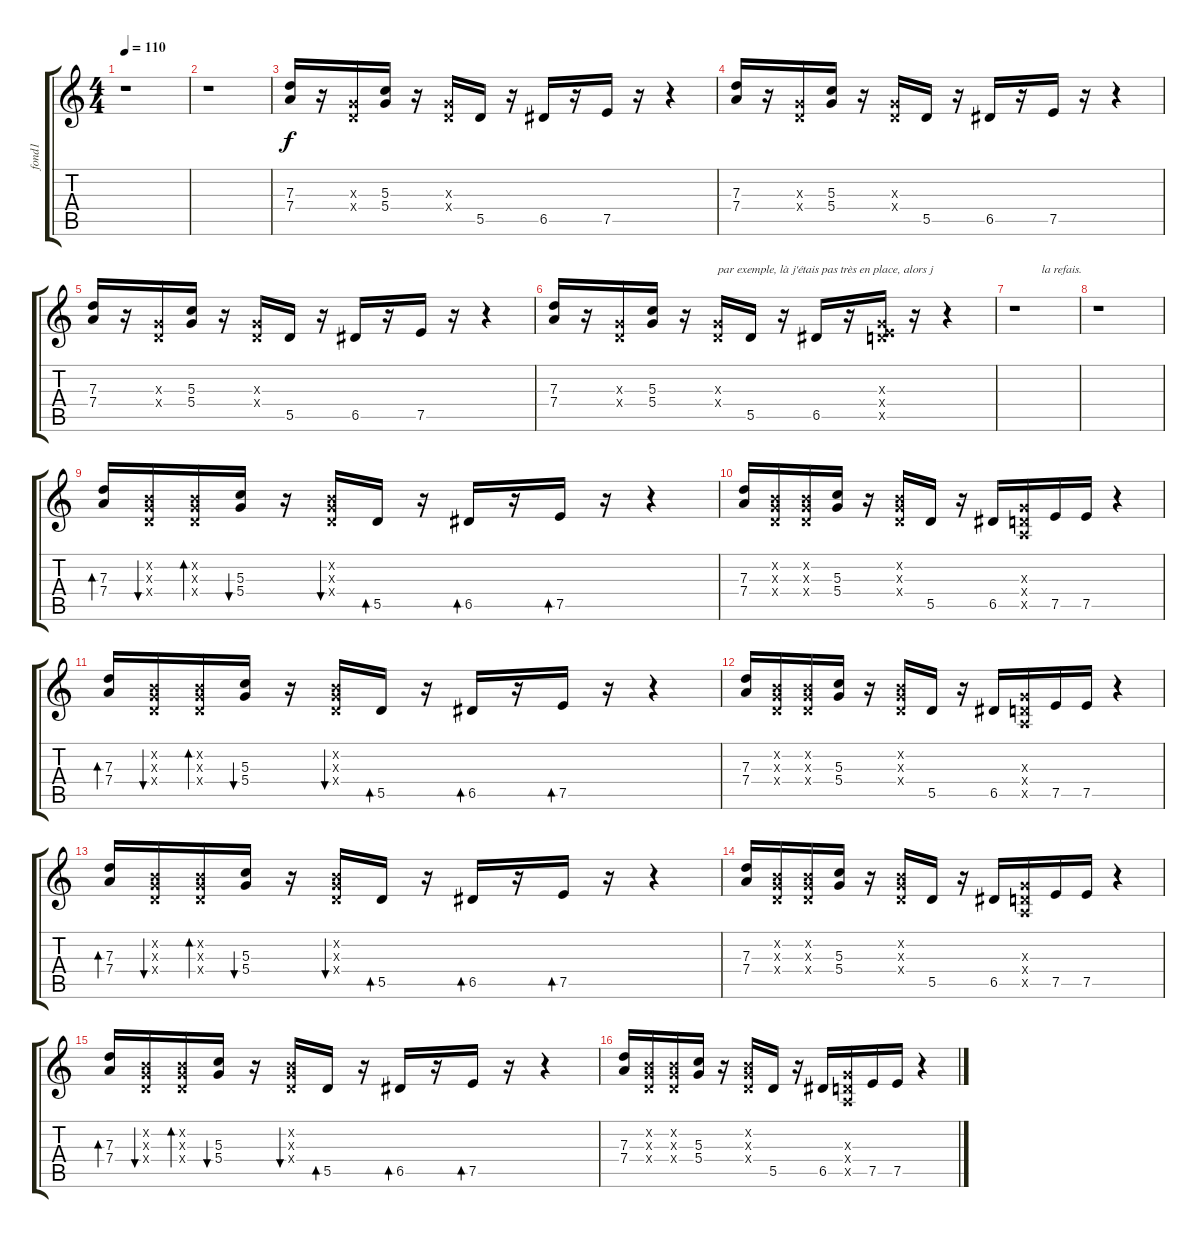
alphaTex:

\track ("fond1" "fond1") {instrument electricguitarjazz}
\staff {score tabs}
\tuning (E4 B3 G3 D3 A2 E2) {hide}
\ts (4 4)
\tempo 110
\clef g2
\ks c
r.1{dy f instrument electricguitarjazz} |
r.1 |
(7.3 7.4).16 r.16 (0.3{x} 0.4{x}).16 (5.3 5.4).16 r.16 (0.3{x} 0.4{x}).16 5.5.16 r.16 6.5.16 r.16 7.5.16 r.16 r.4 |
(7.3 7.4).16 r.16 (0.3{x} 0.4{x}).16 (5.3 5.4).16 r.16 (0.3{x} 0.4{x}).16 5.5.16 r.16 6.5.16 r.16 7.5.16 r.16 r.4 |
(7.3 7.4).16 r.16 (0.3{x} 0.4{x}).16 (5.3 5.4).16 r.16 (0.3{x} 0.4{x}).16 5.5.16 r.16 6.5.16 r.16 7.5.16 r.16 r.4 |
(7.3 7.4).16 r.16 (0.3{x} 0.4{x}).16 (5.3 5.4).16 r.16 (0.3{x} 0.4{x}).16{txt "par exemple, là j'étais pas très en place, alors j"} 5.5.16 r.16 6.5.16 r.16 (0.3{x} 0.4{x} 7.5{x}).16 r.16 r.4 |
r.1{txt "         la refais."} |
r.1 |
(7.3 7.4).16{bd 30} (0.2{x} 0.3{x} 0.4{x}).16{bu 30} (0.2{x} 0.3{x} 0.4{x}).16{bd 30} (5.3 5.4).16{bu 30} r.16 (0.2{x} 0.3{x} 0.4{x}).16{bu 30} 5.5.16{bd 30} r.16 6.5.16{bd 30} r.16 7.5.16{bd 30} r.16 r.4 |
(7.3 7.4).16 (0.2{x} 0.3{x} 0.4{x}).16 (0.2{x} 0.3{x} 0.4{x}).16 (5.3 5.4).16 r.16 (0.2{x} 0.3{x} 0.4{x}).16 5.5.16 r.16 6.5.16 (0.3{x} 0.4{x} 0.5{x}).16 7.5.16 7.5.16 r.4 |
(7.3 7.4).16{bd 30} (0.2{x} 0.3{x} 0.4{x}).16{bu 30} (0.2{x} 0.3{x} 0.4{x}).16{bd 30} (5.3 5.4).16{bu 30} r.16 (0.2{x} 0.3{x} 0.4{x}).16{bu 30} 5.5.16{bd 30} r.16 6.5.16{bd 30} r.16 7.5.16{bd 30} r.16 r.4 |
(7.3 7.4).16 (0.2{x} 0.3{x} 0.4{x}).16 (0.2{x} 0.3{x} 0.4{x}).16 (5.3 5.4).16 r.16 (0.2{x} 0.3{x} 0.4{x}).16 5.5.16 r.16 6.5.16 (0.3{x} 0.4{x} 0.5{x}).16 7.5.16 7.5.16 r.4 |
(7.3 7.4).16{bd 30} (0.2{x} 0.3{x} 0.4{x}).16{bu 30} (0.2{x} 0.3{x} 0.4{x}).16{bd 30} (5.3 5.4).16{bu 30} r.16 (0.2{x} 0.3{x} 0.4{x}).16{bu 30} 5.5.16{bd 30} r.16 6.5.16{bd 30} r.16 7.5.16{bd 30} r.16 r.4 |
(7.3 7.4).16 (0.2{x} 0.3{x} 0.4{x}).16 (0.2{x} 0.3{x} 0.4{x}).16 (5.3 5.4).16 r.16 (0.2{x} 0.3{x} 0.4{x}).16 5.5.16 r.16 6.5.16 (0.3{x} 0.4{x} 0.5{x}).16 7.5.16 7.5.16 r.4 |
(7.3 7.4).16{bd 30} (0.2{x} 0.3{x} 0.4{x}).16{bu 30} (0.2{x} 0.3{x} 0.4{x}).16{bd 30} (5.3 5.4).16{bu 30} r.16 (0.2{x} 0.3{x} 0.4{x}).16{bu 30} 5.5.16{bd 30} r.16 6.5.16{bd 30} r.16 7.5.16{bd 30} r.16 r.4 |
(7.3 7.4).16 (0.2{x} 0.3{x} 0.4{x}).16 (0.2{x} 0.3{x} 0.4{x}).16 (5.3 5.4).16 r.16 (0.2{x} 0.3{x} 0.4{x}).16 5.5.16 r.16 6.5.16 (0.3{x} 0.4{x} 0.5{x}).16 7.5.16 7.5.16 r.4
